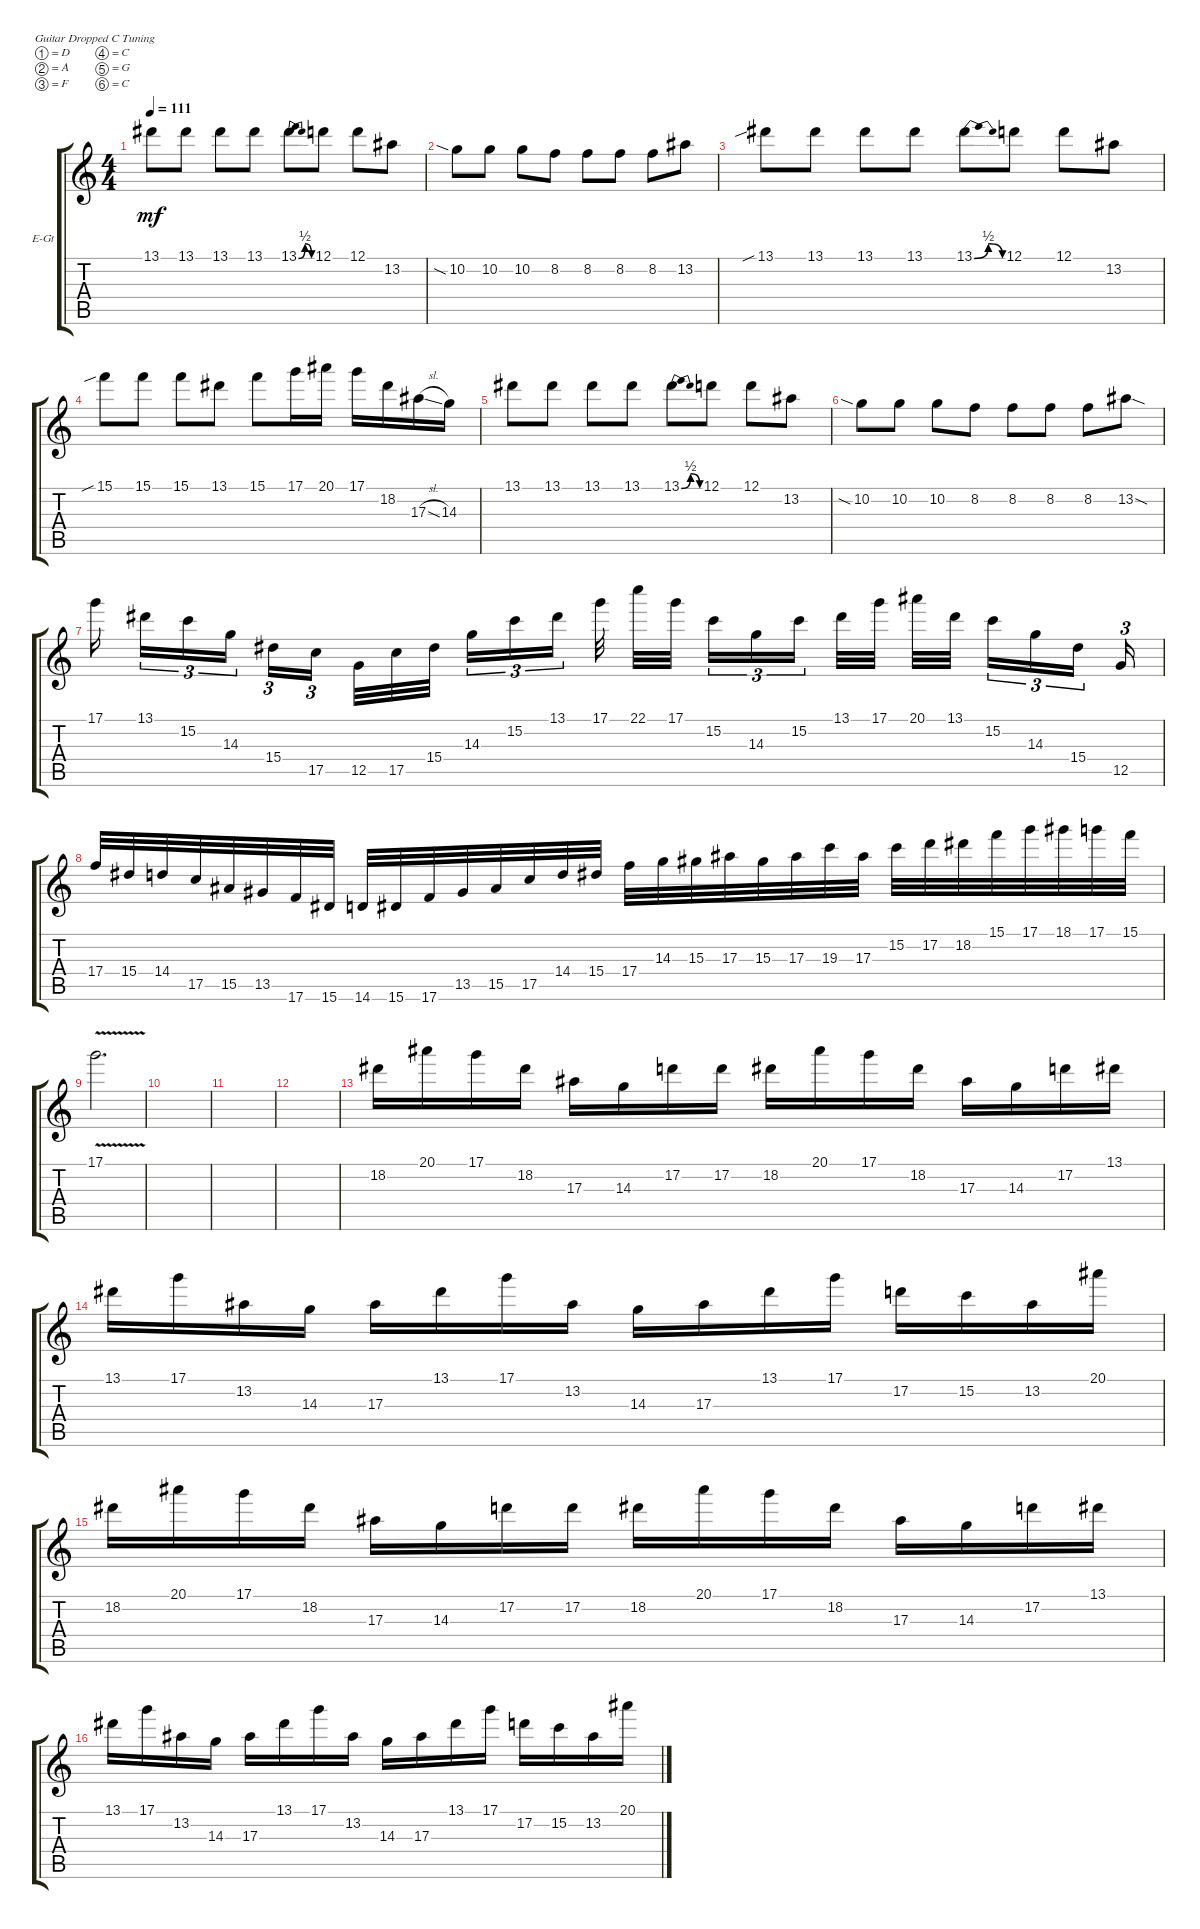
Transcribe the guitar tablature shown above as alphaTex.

\defaultSystemsLayout 4
\bracketExtendMode groupsimilarinstruments
\firstSystemTrackNameOrientation horizontal
\otherSystemsTrackNameOrientation horizontal
\track ("Electric Guitar" "E-Gt") {instrument overdrivenguitar}
\staff {score tabs}
\tuning (D4 A3 F3 C3 G2 C2)
\ts (4 4)
\tempo 111
\clef g2
\ks c
13.1.8{dy mf} 13.1.8 13.1.8 13.1.8 13.1{be (bendrelease 0 0 10.2 2 20.4 2 30 0)}.8 12.1.8 12.1.8 13.2.8 |
10.2{sia}.8 10.2.8 10.2.8 8.2.8 8.2.8 8.2.8 8.2.8 13.2.8 |
13.1{sib}.8 13.1.8 13.1.8 13.1.8 13.1{be (bendrelease 0 0 12.6 2 20.4 2 30 0)}.8 12.1.8 12.1.8 13.2.8 |
15.1{sib}.8 15.1.8 15.1.8 13.1.8 15.1.8 17.1.16 20.1.16 17.1.16 18.2.16 17.3{sl}.16 14.3.16 |
13.1.8 13.1.8 13.1.8 13.1.8 13.1{be (bendrelease 0 0 11.4 2 20.4 2 30 0)}.8 12.1.8 12.1.8 13.2.8 |
10.2{sia}.8 10.2.8 10.2.8 8.2.8 8.2.8 8.2.8 8.2.8 13.2{sod}.8 |
17.1.16 13.1.16{tu (3 2)} 15.2.16{tu (3 2)} 14.3.16{tu (3 2)} 15.4.16{tu (3 2)} 17.5.16{tu (3 2)} 12.5.32 17.5.32 15.4.32 14.3.16{tu (3 2)} 15.2.16{tu (3 2)} 13.1.16{tu (3 2)} 17.1.32 22.1.32 17.1.32 15.2.16{tu (3 2)} 14.3.16{tu (3 2)} 15.2.16{tu (3 2)} 13.1.32 17.1.32 20.1.32 13.1.32 15.2.16{tu (3 2)} 14.3.16{tu (3 2)} 15.4.16{tu (3 2)} 12.5.16{tu (3 2)} |
17.4.32 15.4.32 14.4.32 17.5.32 15.5.32 13.5.32 17.6.32 15.6.32 14.6.32 15.6.32 17.6.32 13.5.32 15.5.32 17.5.32 14.4.32 15.4.32 17.4.32 14.3.32 15.3.32 17.3.32 15.3.32 17.3.32 19.3.32 17.3.32 15.2.32 17.2.32 18.2.32 15.1.32 17.1.32 18.1.32 17.1.32 15.1.32 |
17.1{v}.2{d} |
|
|
|
18.2.16 20.1.16 17.1.16 18.2.16 17.3.16 14.3.16 17.2.16 17.2.16 18.2.16 20.1.16 17.1.16 18.2.16 17.3.16 14.3.16 17.2.16 13.1.16 |
13.1.16 17.1.16 13.2.16 14.3.16 17.3.16 13.1.16 17.1.16 13.2.16 14.3.16 17.3.16 13.1.16 17.1.16 17.2.16 15.2.16 13.2.16 20.1.16 |
18.2.16 20.1.16 17.1.16 18.2.16 17.3.16 14.3.16 17.2.16 17.2.16 18.2.16 20.1.16 17.1.16 18.2.16 17.3.16 14.3.16 17.2.16 13.1.16 |
13.1.16 17.1.16 13.2.16 14.3.16 17.3.16 13.1.16 17.1.16 13.2.16 14.3.16 17.3.16 13.1.16 17.1.16 17.2.16 15.2.16 13.2.16 20.1.16
